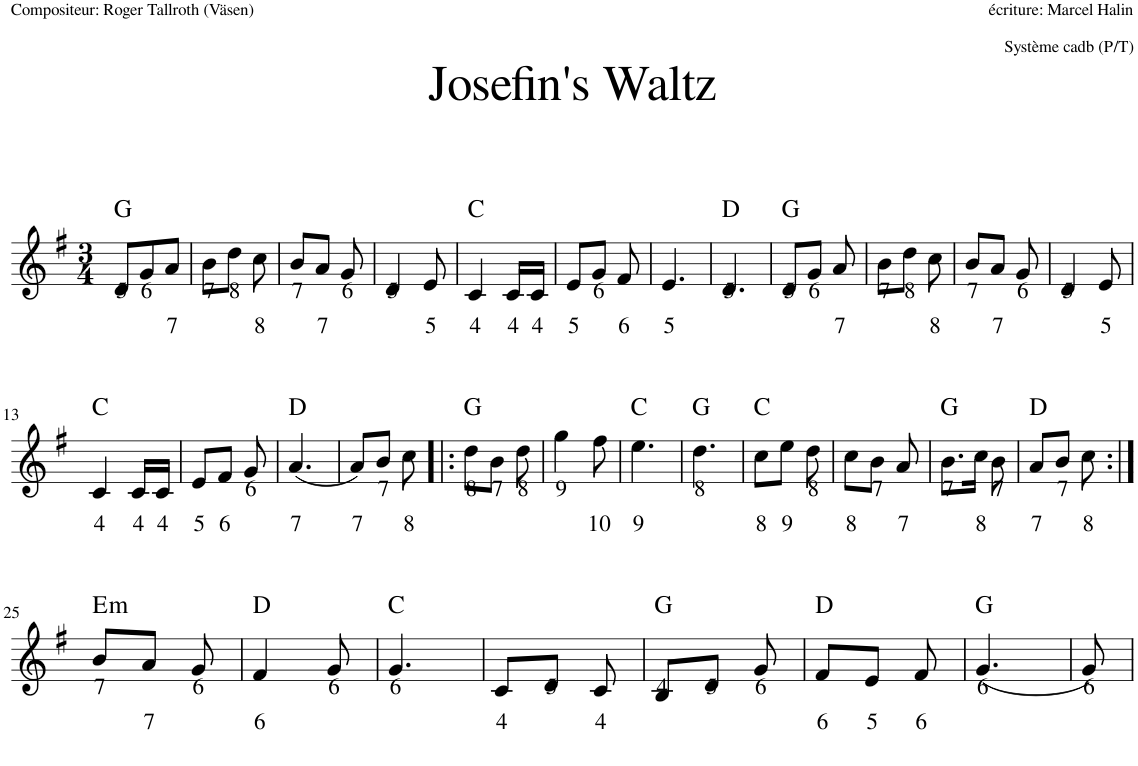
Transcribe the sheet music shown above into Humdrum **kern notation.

**kern	**text	**text	**harte
*part1	*part1	*part1	*part1
*staff1	*staff1	*staff1	*
*I"Piano	*	*	*
*I'Pno	*	*	*
*clefG2	*	*	*
*k[f#]	*	*	*
*G:	*	*	*
*M3/4	*	*	*
=1	=1	=1	=1
!	!LO:LY:b	!	!
8d/L	5	.	G:maj
!	!LO:LY:b	!	!
8g/	6	.	.
!	!	!LO:LY:b	!
8a/J	.	7	.
=2	=2	=2	=2
!	!LO:LY:b	!	!
8b\L	7	.	.
!	!LO:LY:b	!	!
8dd\J	8	.	.
!	!	!LO:LY:b	!
8cc\	.	8	.
=3	=3	=3	=3
!	!LO:LY:b	!	!
8b/L	7	.	.
!	!	!LO:LY:b	!
8a/J	.	7	.
!	!LO:LY:b	!	!
8g/	6	.	.
=4	=4	=4	=4
!	!LO:LY:b	!	!
4d/	5	.	.
!	!	!LO:LY:b	!
8e/	.	5	.
=5	=5	=5	=5
!	!	!LO:LY:b	!
4c/	.	4	C:maj
!	!	!LO:LY:b	!
16c/LL	.	4	.
!	!	!LO:LY:b	!
16c/JJ	.	4	.
=6	=6	=6	=6
!	!	!LO:LY:b	!
8e/L	.	5	.
!	!LO:LY:b	!	!
8g/J	6	.	.
!	!	!LO:LY:b	!
8f#/	.	6	.
=7	=7	=7	=7
!	!	!LO:LY:b	!
4.e/	.	5	.
=8	=8	=8	=8
!	!LO:LY:b	!	!
4.d/	5	.	D:maj
=9	=9	=9	=9
!	!LO:LY:b	!	!
8d/L	5	.	G:maj
!	!LO:LY:b	!	!
8g/J	6	.	.
!	!	!LO:LY:b	!
8a/	.	7	.
=10	=10	=10	=10
!	!LO:LY:b	!	!
8b\L	7	.	.
!	!LO:LY:b	!	!
8dd\J	8	.	.
!	!	!LO:LY:b	!
8cc\	.	8	.
=11	=11	=11	=11
!	!LO:LY:b	!	!
8b/L	7	.	.
!	!	!LO:LY:b	!
8a/J	.	7	.
!	!LO:LY:b	!	!
8g/	6	.	.
=12	=12	=12	=12
!	!LO:LY:b	!	!
4d/	5	.	.
!	!	!LO:LY:b	!
8e/	.	5	.
!!LO:LB:g=z
=13	=13	=13	=13
!	!	!LO:LY:b	!
4c/	.	4	C:maj
!	!	!LO:LY:b	!
16c/LL	.	4	.
!	!	!LO:LY:b	!
16c/JJ	.	4	.
=14	=14	=14	=14
!	!	!LO:LY:b	!
8e/L	.	5	.
!	!	!LO:LY:b	!
8f#/J	.	6	.
!	!LO:LY:b	!	!
8g/	6	.	.
=15	=15	=15	=15
!	!	!LO:LY:b	!
(4.a/	.	7	D:maj
=16	=16	=16	=16
!	!	!LO:LY:b	!
8a/L)	.	7	.
!	!LO:LY:b	!	!
8b/J	7	.	.
!	!	!LO:LY:b	!
8cc\	.	8	.
=17!|:	=17!|:	=17!|:	=17!|:
!	!LO:LY:b	!	!
8dd\L	8	.	G:maj
!	!LO:LY:b	!	!
8b\J	7	.	.
!	!LO:LY:b	!	!
8dd\	8	.	.
=18	=18	=18	=18
!	!LO:LY:b	!	!
4gg\	9	.	.
!	!	!LO:LY:b	!
8ff#\	.	10	.
=19	=19	=19	=19
!	!	!LO:LY:b	!
4.ee\	.	9	C:maj
=20	=20	=20	=20
!	!LO:LY:b	!	!
4.dd\	8	.	G:maj
=21	=21	=21	=21
!	!	!LO:LY:b	!
8cc\L	.	8	C:maj
!	!	!LO:LY:b	!
8ee\J	.	9	.
!	!LO:LY:b	!	!
8dd\	8	.	.
=22	=22	=22	=22
!	!	!LO:LY:b	!
8cc\L	.	8	.
!	!LO:LY:b	!	!
8b\J	7	.	.
!	!	!LO:LY:b	!
8a/	.	7	.
=23	=23	=23	=23
!	!LO:LY:b	!	!
8.b\L	7	.	G:maj
!	!	!LO:LY:b	!
16cc\Jk	.	8	.
!	!LO:LY:b	!	!
8b\	7	.	.
=24	=24	=24	=24
!	!	!LO:LY:b	!
8a/L	.	7	D:maj
!	!LO:LY:b	!	!
8b/J	7	.	.
!	!	!LO:LY:b	!
8cc\	.	8	.
!!LO:LB:g=z
=25:|!	=25:|!	=25:|!	=25:|!
!	!LO:LY:b	!	!LO:H:kt=m
8b/L	7	.	E:min
!	!	!LO:LY:b	!
8a/J	.	7	.
!	!LO:LY:b	!	!
8g/	6	.	.
=26	=26	=26	=26
!	!	!LO:LY:b	!
4f#/	.	6	D:maj
!	!LO:LY:b	!	!
8g/	6	.	.
=27	=27	=27	=27
!	!LO:LY:b	!	!
4.g/	6	.	C:maj
=28	=28	=28	=28
!	!	!LO:LY:b	!
8c/L	.	4	.
!	!LO:LY:b	!	!
8d/J	5	.	.
!	!	!LO:LY:b	!
8c/	.	4	.
=29	=29	=29	=29
!	!LO:LY:b	!	!
8B/L	4	.	G:maj
!	!LO:LY:b	!	!
8d/J	5	.	.
!	!LO:LY:b	!	!
8g/	6	.	.
=30	=30	=30	=30
!	!	!LO:LY:b	!
8f#/L	.	6	D:maj
!	!	!LO:LY:b	!
8e/J	.	5	.
!	!	!LO:LY:b	!
8f#/	.	6	.
=31	=31	=31	=31
!	!LO:LY:b	!	!
(4.g/	6	.	G:maj
=32	=32	=32	=32
!	!LO:LY:b	!	!
8g/)	6	.	.
=	=	=	=
*-	*-	*-	*-
